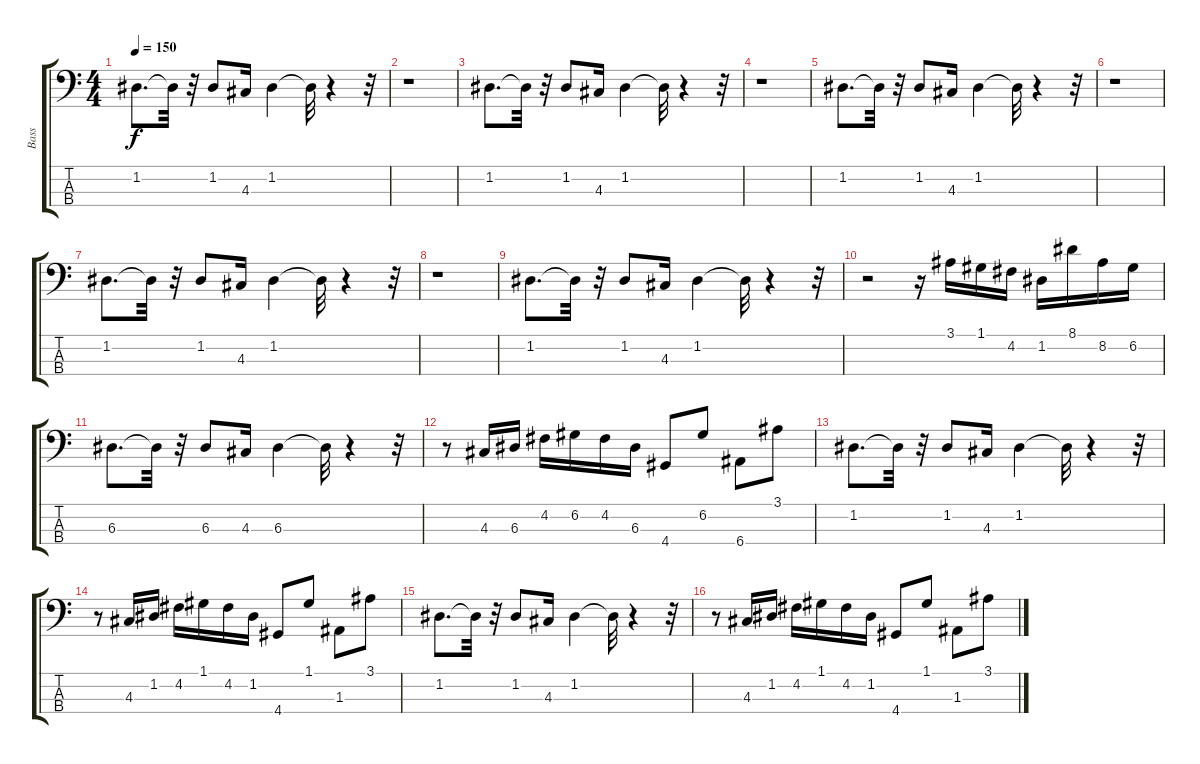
\track ("Bass" "Bass") {instrument slapbass1}
\staff {score tabs}
\tuning (G2 D2 A1 E1) {hide}
\ts (4 4)
\tempo 150
\clef f4
\ks c
1.2.8{d dy f} 1.2{t}.32 r.32 1.2.8 4.3.16 1.2.4 1.2{t}.32 r.4 r.32 |
r.1 |
1.2.8{d} 1.2{t}.32 r.32 1.2.8 4.3.16 1.2.4 1.2{t}.32 r.4 r.32 |
r.1 |
1.2.8{d} 1.2{t}.32 r.32 1.2.8 4.3.16 1.2.4 1.2{t}.32 r.4 r.32 |
r.1 |
1.2.8{d} 1.2{t}.32 r.32 1.2.8 4.3.16 1.2.4 1.2{t}.32 r.4 r.32 |
r.1 |
1.2.8{d} 1.2{t}.32 r.32 1.2.8 4.3.16 1.2.4 1.2{t}.32 r.4 r.32 |
r.2 r.16 3.1.16 1.1.16 4.2.16 1.2.16 8.1.16 8.2.16 6.2.16 |
6.3.8{d} 6.3{t}.32 r.32 6.3.8 4.3.16 6.3.4 6.3{t}.32 r.4 r.32 |
r.8 4.3.16 6.3.16 4.2.16 6.2.16 4.2.16 6.3.16 4.4.8 6.2.8 6.4.8 3.1.8 |
1.2.8{d} 1.2{t}.32 r.32 1.2.8 4.3.16 1.2.4 1.2{t}.32 r.4 r.32 |
r.8 4.3.16 1.2.16 4.2.16 1.1.16 4.2.16 1.2.16 4.4.8 1.1.8 1.3.8 3.1.8 |
1.2.8{d} 1.2{t}.32 r.32 1.2.8 4.3.16 1.2.4 1.2{t}.32 r.4 r.32 |
r.8 4.3.16 1.2.16 4.2.16 1.1.16 4.2.16 1.2.16 4.4.8 1.1.8 1.3.8 3.1.8
